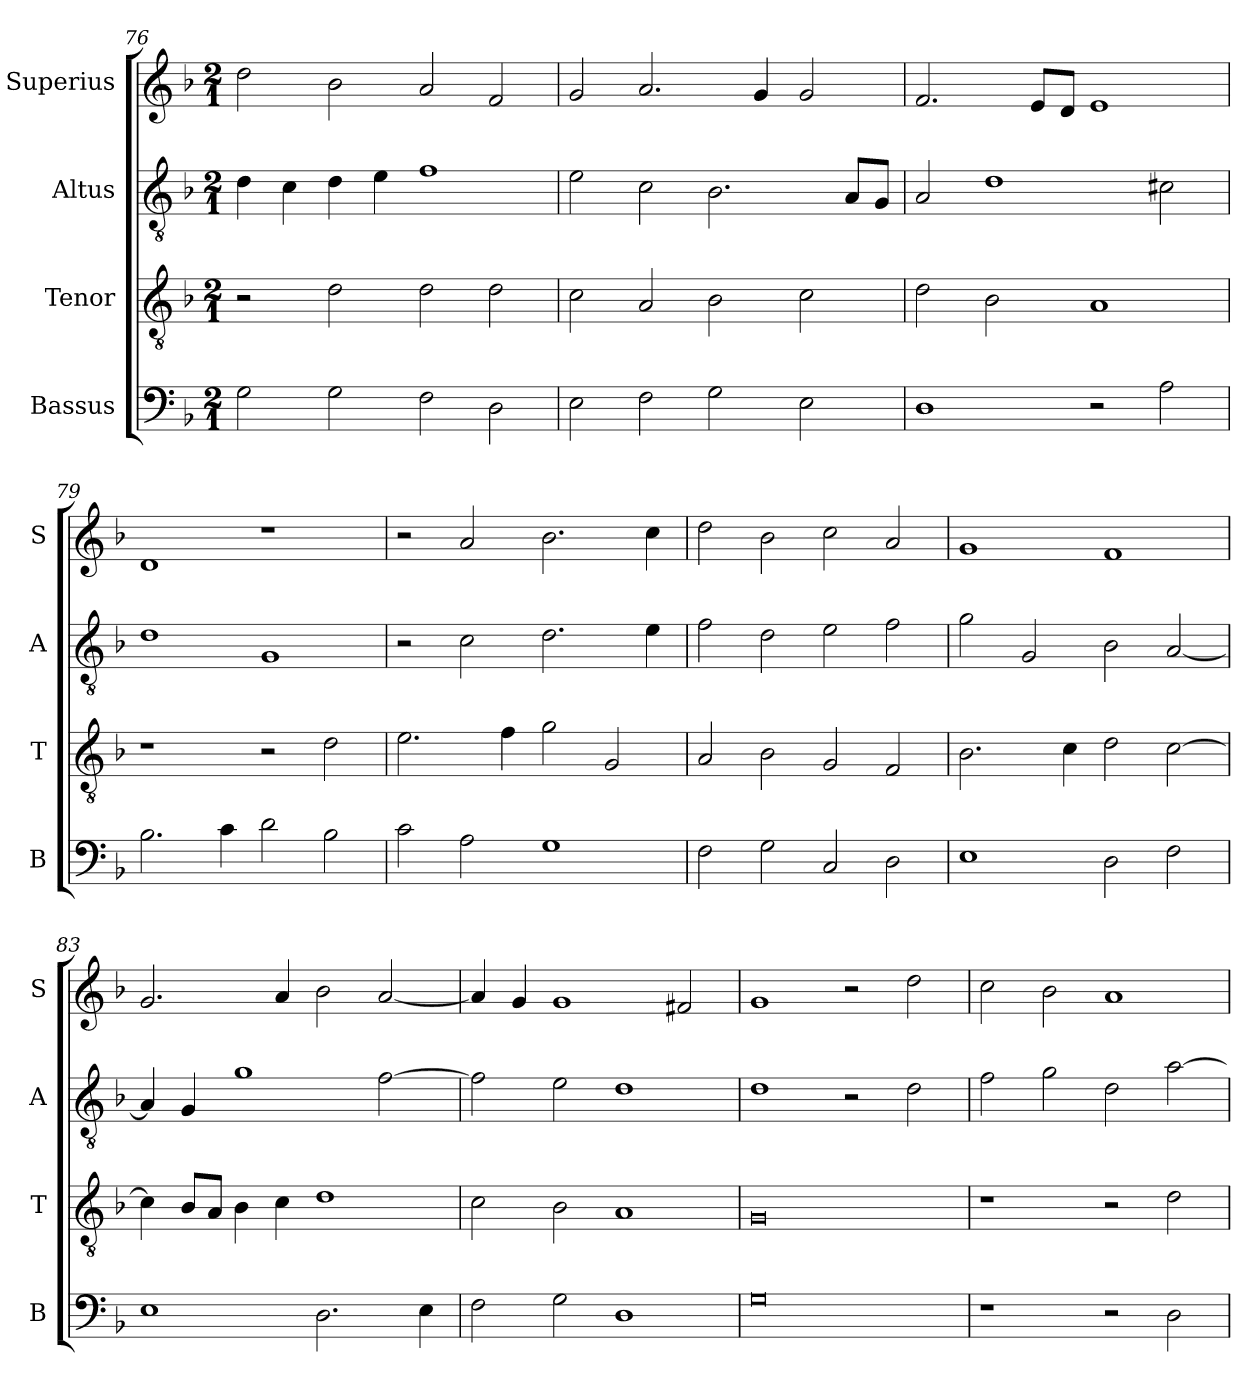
**kern	**kern	**kern	**kern
*part4	*part3	*part2	*part1
*staff4	*staff3	*staff2	*staff1
*I"Bassus	*I"Tenor	*I"Altus	*I"Superius
*I'B	*I'T	*I'A	*I'S
*clefF4	*clefGv2	*clefGv2	*clefG2
*k[b-]	*k[b-]	*k[b-]	*k[b-]
*F:	*F:	*F:	*F:
*M2/1	*M2/1	*M2/1	*M2/1
=76	=76	=76	=76
2G	2r	4d	2dd
.	.	4c	.
2G	2d	4d	2b-
.	.	4e	.
2F	2d	1f	2a
2D	2d	.	2f
=77	=77	=77	=77
2E	2c	2e	2g
2F	2A	2c	2.a
2G	2B-	2.B-	.
.	.	.	4g
2E	2c	.	2g
.	.	8AL	.
.	.	8GJ	.
=78	=78	=78	=78
1D	2d	2A	2.f
.	2B-	1d	.
.	.	.	8eL
.	.	.	8dJ
2r	1A	.	1e
2A	.	2c#X	.
=79	=79	=79	=79
2.B-	1r	1d	1d
4c	.	.	.
2d	2r	1G	1r
2B-	2d	.	.
=80	=80	=80	=80
2c	2.e	2r	2r
2A	.	2c	2a
.	4f	.	.
1G	2g	2.d	2.b-
.	2G	.	.
.	.	4e	4cc
=81	=81	=81	=81
2F	2A	2f	2dd
2G	2B-	2d	2b-
2C	2G	2e	2cc
2D	2F	2f	2a
=82	=82	=82	=82
1E	2.B-	2g	1g
.	.	2G	.
.	4c	.	.
2D	2d	2B-	1f
2F	[2c	[2A	.
=83	=83	=83	=83
1E	4c]	4A]	2.g
.	8B-L	4G	.
.	8AJ	.	.
.	4B-	1g	.
.	4c	.	4a
2.D	1d	.	2b-
.	.	[2f	[2a
4E	.	.	.
=84	=84	=84	=84
2F	2c	2f]	4a]
.	.	.	4g
2G	2B-	2e	1g
1D	1A	1d	.
.	.	.	2f#X
=85	=85	=85	=85
0G	0G	1d	1g
.	.	2r	2r
.	.	2d	2dd
=86	=86	=86	=86
1r	1r	2f	2cc
.	.	2g	2b-
2r	2r	2d	1a
2D	2d	[2a	.
=	=	=	=
*-	*-	*-	*-
